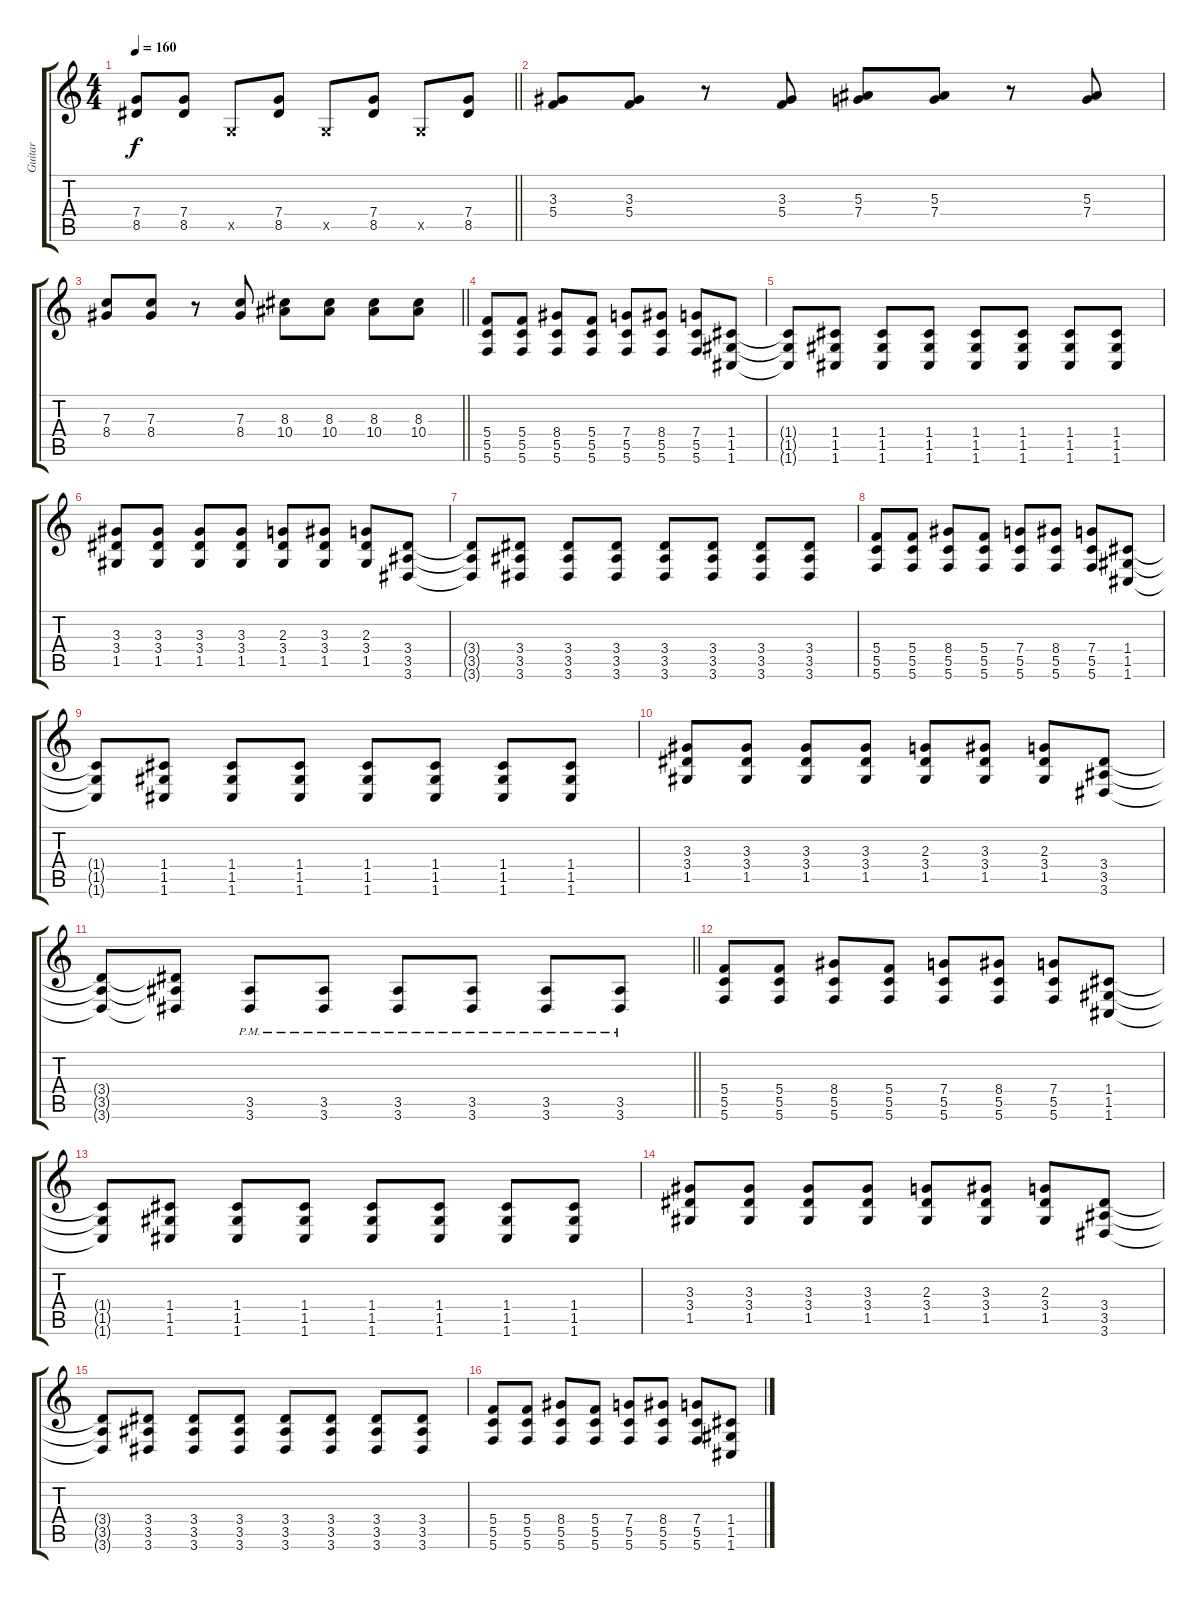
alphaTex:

\track ("Guitar" "Guitar") {instrument distortionguitar}
\staff {score tabs}
\tuning (D4 A3 F3 C3 G2 C2) {hide}
\ts (4 4)
\tempo 160
\clef g2
\barLineRight lightlight
\ks c
(7.4{t} 8.5{t}).8{dy f} (7.4 8.5).8 0.5{x}.8 (7.4 8.5).8 0.5{x}.8 (7.4 8.5).8 0.5{x}.8 (7.4 8.5).8 |
\section ("" " ")
(3.3 5.4).8 (3.3 5.4).8 r.8 (3.3 5.4).8 (5.3 7.4).8 (5.3 7.4).8 r.8 (5.3 7.4).8 |
\barLineRight lightlight
(7.3 8.4).8 (7.3 8.4).8 r.8 (7.3 8.4).8 (8.3 10.4).8 (8.3 10.4).8 (8.3 10.4).8 (8.3 10.4).8 |
\section ("" " ")
(5.4 5.5 5.6).8 (5.4 5.5 5.6).8 (8.4 5.5 5.6).8 (5.4 5.5 5.6).8 (7.4 5.5 5.6).8 (8.4 5.5 5.6).8 (7.4 5.5 5.6).8 (1.4 1.5 1.6).8 |
(1.4{t} 1.5{t} 1.6{t}).8 (1.4 1.5 1.6).8 (1.4 1.5 1.6).8 (1.4 1.5 1.6).8 (1.4 1.5 1.6).8 (1.4 1.5 1.6).8 (1.4 1.5 1.6).8 (1.4 1.5 1.6).8 |
(3.3 3.4 1.5).8 (3.3 3.4 1.5).8 (3.3 3.4 1.5).8 (3.3 3.4 1.5).8 (2.3 3.4 1.5).8 (3.3 3.4 1.5).8 (2.3 3.4 1.5).8 (3.4 3.5 3.6).8 |
(3.4{t} 3.5{t} 3.6{t}).8 (3.4 3.5 3.6).8 (3.4 3.5 3.6).8 (3.4 3.5 3.6).8 (3.4 3.5 3.6).8 (3.4 3.5 3.6).8 (3.4 3.5 3.6).8 (3.4 3.5 3.6).8 |
(5.4 5.5 5.6).8 (5.4 5.5 5.6).8 (8.4 5.5 5.6).8 (5.4 5.5 5.6).8 (7.4 5.5 5.6).8 (8.4 5.5 5.6).8 (7.4 5.5 5.6).8 (1.4 1.5 1.6).8 |
(1.4{t} 1.5{t} 1.6{t}).8 (1.4 1.5 1.6).8 (1.4 1.5 1.6).8 (1.4 1.5 1.6).8 (1.4 1.5 1.6).8 (1.4 1.5 1.6).8 (1.4 1.5 1.6).8 (1.4 1.5 1.6).8 |
(3.3 3.4 1.5).8 (3.3 3.4 1.5).8 (3.3 3.4 1.5).8 (3.3 3.4 1.5).8 (2.3 3.4 1.5).8 (3.3 3.4 1.5).8 (2.3 3.4 1.5).8 (3.4 3.5 3.6).8 |
\barLineRight lightlight
(3.4{t} 3.5{t} 3.6{t}).8 (3.4{t} 3.5{t} 3.6{t}).8 (3.5{pm} 3.6{pm}).8 (3.5{pm} 3.6{pm}).8 (3.5{pm} 3.6{pm}).8 (3.5{pm} 3.6{pm}).8 (3.5{pm} 3.6{pm}).8 (3.5{pm} 3.6{pm}).8 |
(5.4 5.5 5.6).8 (5.4 5.5 5.6).8 (8.4 5.5 5.6).8 (5.4 5.5 5.6).8 (7.4 5.5 5.6).8 (8.4 5.5 5.6).8 (7.4 5.5 5.6).8 (1.4 1.5 1.6).8 |
(1.4{t} 1.5{t} 1.6{t}).8 (1.4 1.5 1.6).8 (1.4 1.5 1.6).8 (1.4 1.5 1.6).8 (1.4 1.5 1.6).8 (1.4 1.5 1.6).8 (1.4 1.5 1.6).8 (1.4 1.5 1.6).8 |
(3.3 3.4 1.5).8 (3.3 3.4 1.5).8 (3.3 3.4 1.5).8 (3.3 3.4 1.5).8 (2.3 3.4 1.5).8 (3.3 3.4 1.5).8 (2.3 3.4 1.5).8 (3.4 3.5 3.6).8 |
(3.4{t} 3.5{t} 3.6{t}).8 (3.4 3.5 3.6).8 (3.4 3.5 3.6).8 (3.4 3.5 3.6).8 (3.4 3.5 3.6).8 (3.4 3.5 3.6).8 (3.4 3.5 3.6).8 (3.4 3.5 3.6).8 |
(5.4 5.5 5.6).8 (5.4 5.5 5.6).8 (8.4 5.5 5.6).8 (5.4 5.5 5.6).8 (7.4 5.5 5.6).8 (8.4 5.5 5.6).8 (7.4 5.5 5.6).8 (1.4 1.5 1.6).8
